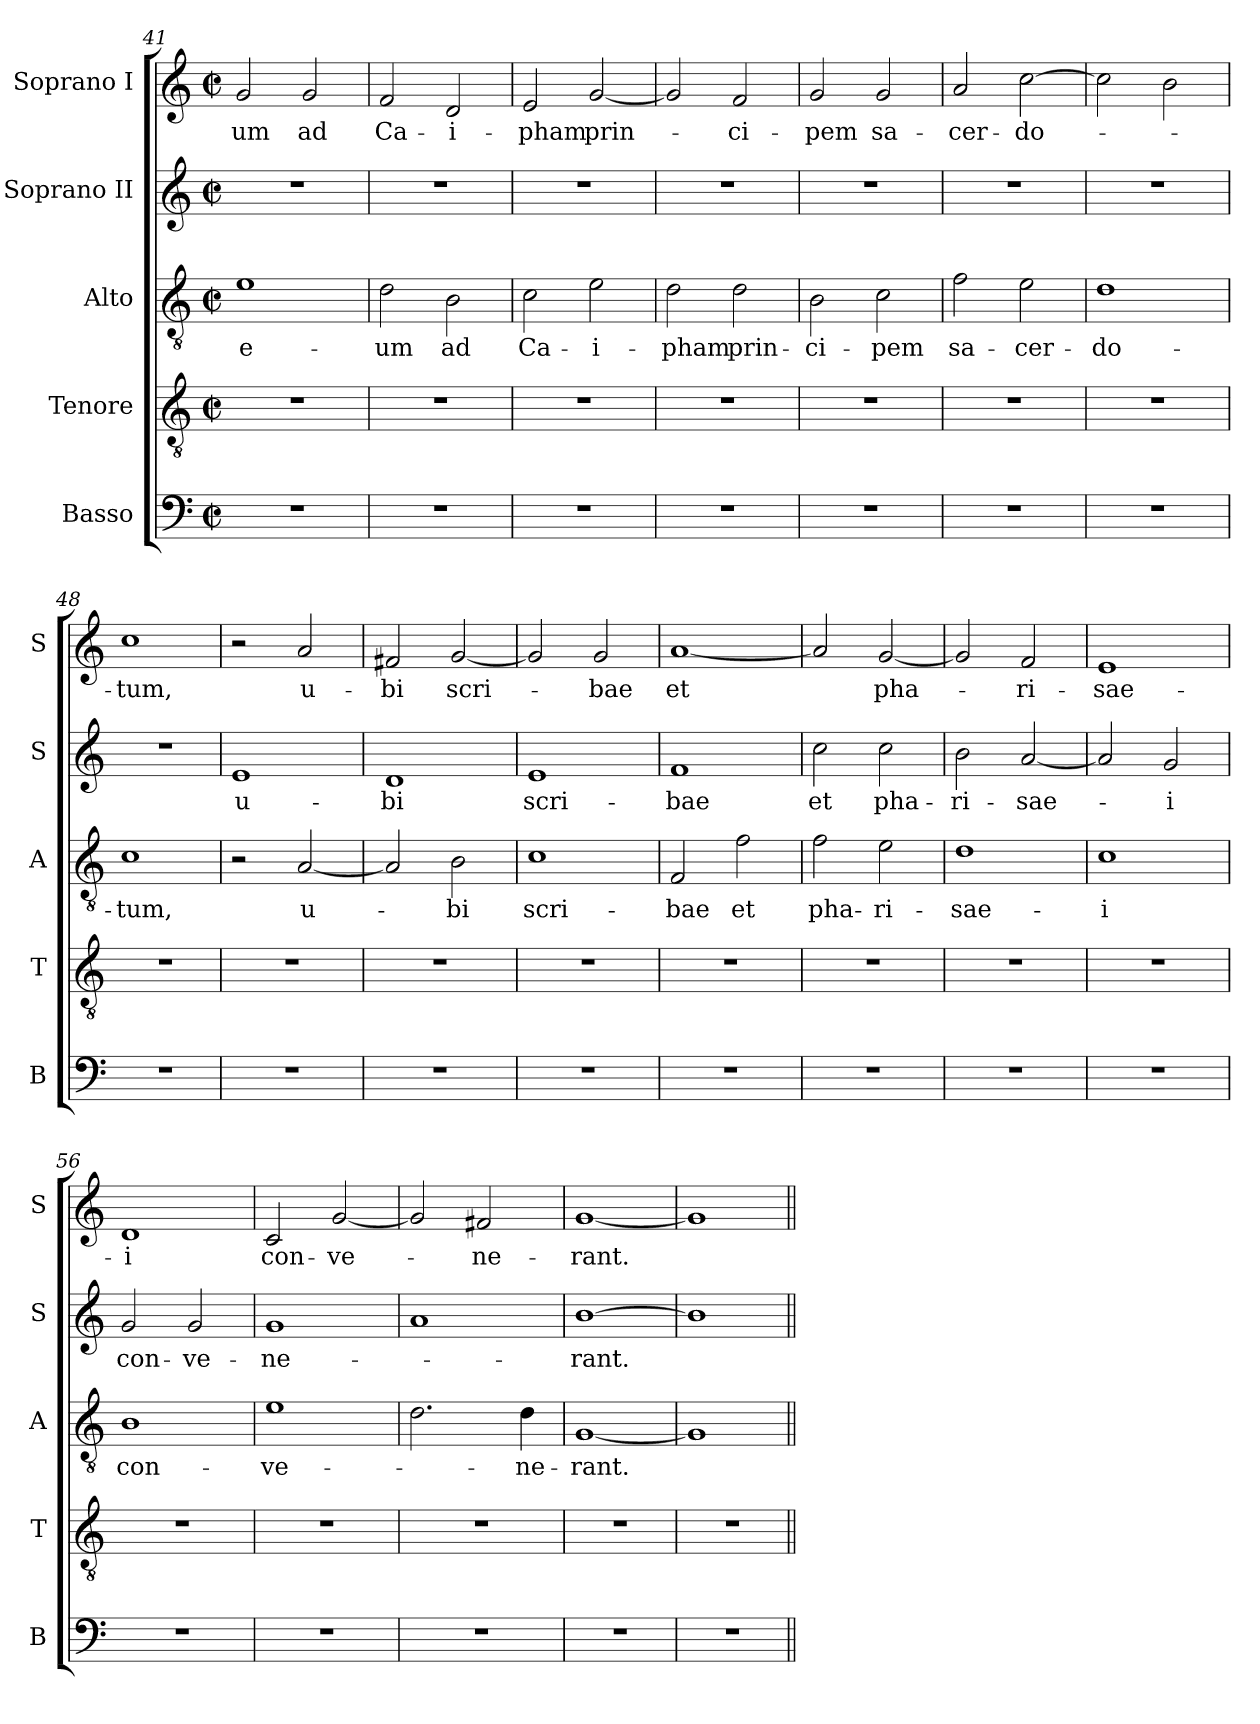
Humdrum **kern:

**kern	**kern	**kern	**text	**kern	**text	**kern	**text
*part5	*part4	*part3	*part3	*part2	*part2	*part1	*part1
*staff5	*staff4	*staff3	*staff3	*staff2	*staff2	*staff1	*staff1
*I"Basso	*I"Tenore	*I"Alto	*	*I"Soprano II	*	*I"Soprano I	*
*I'B	*I'T	*I'A	*	*I'S	*	*I'S	*
*clefF4	*clefGv2	*clefGv2	*	*clefG2	*	*clefG2	*
*k[]	*k[]	*k[]	*	*k[]	*	*k[]	*
*M2/2	*M2/2	*M2/2	*	*M2/2	*	*M2/2	*
*met(c|)	*met(c|)	*met(c|)	*	*met(c|)	*	*met(c|)	*
=41	=41	=41	=41	=41	=41	=41	=41
1r	1r	1e	e-	1r	.	2g/	-um
.	.	.	.	.	.	2g/	ad
=42	=42	=42	=42	=42	=42	=42	=42
1r	1r	2d\	-um	1r	.	2f/	Ca-
.	.	2B\	ad	.	.	2d/	-i-
=43	=43	=43	=43	=43	=43	=43	=43
1r	1r	2c\	Ca-	1r	.	2e/	-pham
.	.	2e\	-i-	.	.	[2g/	prin-
=44	=44	=44	=44	=44	=44	=44	=44
1r	1r	2d\	-pham	1r	.	2g/]	.
.	.	2d\	prin-	.	.	2f/	-ci-
=45	=45	=45	=45	=45	=45	=45	=45
1r	1r	2B\	-ci-	1r	.	2g/	-pem
.	.	2c\	-pem	.	.	2g/	sa-
=46	=46	=46	=46	=46	=46	=46	=46
1r	1r	2f\	sa-	1r	.	2a/	-cer-
.	.	2e\	-cer-	.	.	[2cc\	-do-
=47	=47	=47	=47	=47	=47	=47	=47
1r	1r	1d	-do-	1r	.	2cc\]	.
.	.	.	.	.	.	2b\	.
=48	=48	=48	=48	=48	=48	=48	=48
1r	1r	1c	-tum,	1r	.	1cc	-tum,
=49	=49	=49	=49	=49	=49	=49	=49
1r	1r	2r	.	1e	u-	2r	.
.	.	[2A/	u-	.	.	2a/	u-
=50	=50	=50	=50	=50	=50	=50	=50
1r	1r	2A/]	.	1d	-bi	2f#X/	-bi
.	.	2B\	-bi	.	.	[2g/	scri-
=51	=51	=51	=51	=51	=51	=51	=51
1r	1r	1c	scri-	1e	scri-	2g/]	.
.	.	.	.	.	.	2g/	-bae
=52	=52	=52	=52	=52	=52	=52	=52
1r	1r	2F/	-bae	1f	-bae	[1a	et
.	.	2f\	et	.	.	.	.
=53	=53	=53	=53	=53	=53	=53	=53
1r	1r	2f\	pha-	2cc\	et	2a/]	.
.	.	2e\	-ri-	2cc\	pha-	[2g/	pha-
=54	=54	=54	=54	=54	=54	=54	=54
1r	1r	1d	-sae-	2b\	-ri-	2g/]	.
.	.	.	.	[2a/	-sae-	2f/	-ri-
=55	=55	=55	=55	=55	=55	=55	=55
1r	1r	1c	-i	2a/]	.	1e	-sae-
.	.	.	.	2g/	-i	.	.
=56	=56	=56	=56	=56	=56	=56	=56
1r	1r	1B	con-	2g/	con-	1d	-i
.	.	.	.	2g/	-ve-	.	.
=57	=57	=57	=57	=57	=57	=57	=57
1r	1r	1e	-ve-	1g	-ne-	2c/	con-
.	.	.	.	.	.	[2g/	-ve-
=58	=58	=58	=58	=58	=58	=58	=58
1r	1r	2.d\	.	1a	.	2g/]	.
.	.	.	.	.	.	2f#X/	-ne-
.	.	4d\	-ne-	.	.	.	.
=59	=59	=59	=59	=59	=59	=59	=59
1r	1r	[1G	-rant.	[1b	-rant.	[1g	-rant.
=60	=60	=60	=60	=60	=60	=60	=60
1r	1r	1G]	.	1b]	.	1g]	.
=||	=||	=||	=||	=||	=||	=||	=||
*-	*-	*-	*-	*-	*-	*-	*-
